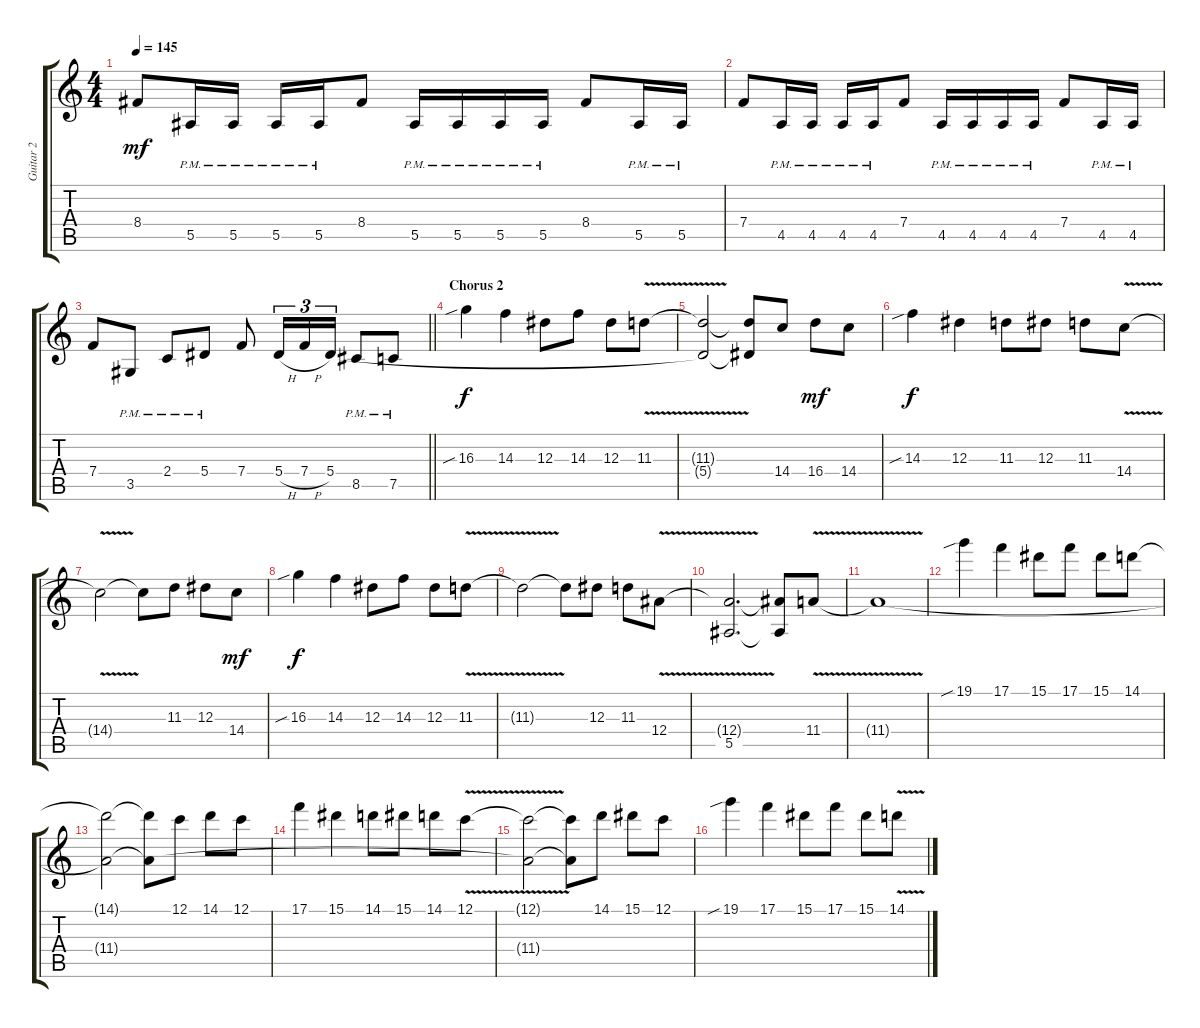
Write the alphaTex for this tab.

\track ("Guitar 2" "Guitar 2") {instrument distortionguitar}
\staff {score tabs}
\tuning (C4 G3 Eb3 Bb2 F2 C2) {hide}
\ts (4 4)
\tempo 145
\clef g2
\ks c
8.4.8{dy mf} 5.5{pm}.16 5.5{pm}.16 5.5{pm}.16 5.5{pm}.16 8.4.8 5.5{pm}.16 5.5{pm}.16 5.5{pm}.16 5.5{pm}.16 8.4.8 5.5{pm}.16 5.5{pm}.16 |
7.4.8 4.5{pm}.16 4.5{pm}.16 4.5{pm}.16 4.5{pm}.16 7.4.8 4.5{pm}.16 4.5{pm}.16 4.5{pm}.16 4.5{pm}.16 7.4.8 4.5{pm}.16 4.5{pm}.16 |
\barLineRight lightlight
7.4.8 3.5{pm}.8 2.4{pm}.8 5.4{pm}.8 7.4.8 5.4{h}.16{tu (3 2)} 7.4{h}.16{tu (3 2)} 5.4.16{tu (3 2)} 8.5{pm}.8 7.5{pm}.8 |
\section ("" "Chorus 2")
16.3{sib}.4{dy f} 14.3.4 12.3.8 14.3.8 12.3.8 11.3{v}.8 |
(11.3{t} 5.4{t}).2 (11.3{t} 5.4{t}).8 14.4.8 16.4.8{dy mf} 14.4.8 |
14.3{sib}.4{dy f} 12.3.4 11.3.8 12.3.8 11.3.8 14.4{v}.8 |
14.4{t}.2 14.4{t}.8 11.3.8 12.3.8 14.4.8{dy mf} |
16.3{sib}.4{dy f} 14.3.4 12.3.8 14.3.8 12.3.8 11.3{v}.8 |
11.3{t}.2 11.3{t}.8 12.3.8 11.3.8 12.4{v}.8 |
(12.4{t} 5.5).2{d} (12.4{t} 5.5{t}).8 11.4{v}.8 |
11.4{t}.1{volume 8} |
19.1{sib}.4 17.1.4 15.1.8 17.1.8 15.1.8 14.1.8 |
(14.1{t} 11.4{t}).2 (14.1{t} 11.4{t}).8 12.1.8 14.1.8 12.1.8 |
17.1.4 15.1.4 14.1.8 15.1.8 14.1.8 12.1{v}.8 |
(12.1{t} 11.4{t}).2 (12.1{t} 11.4{t}).8 14.1.8 15.1.8 12.1.8 |
19.1{sib}.4 17.1.4 15.1.8 17.1.8 15.1.8 14.1{v}.8
